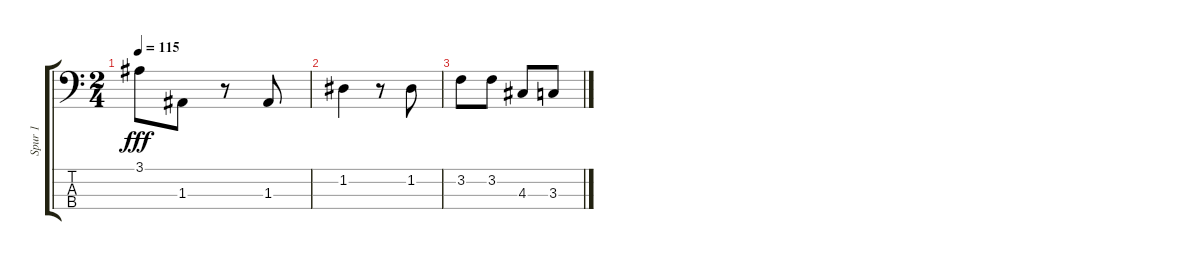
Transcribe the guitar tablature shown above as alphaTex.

\track ("Spur 1" "Spur 1") {instrument electricbasspick}
\staff {score tabs}
\tuning (G2 D2 A1 E1) {hide}
\ts (2 4)
\tempo 115
\clef f4
\ks c
3.1.8{dy fff} 1.3.8 r.8 1.3.8 |
1.2.4 r.8 1.2.8 |
3.2.8 3.2.8 4.3.8 3.3.8
